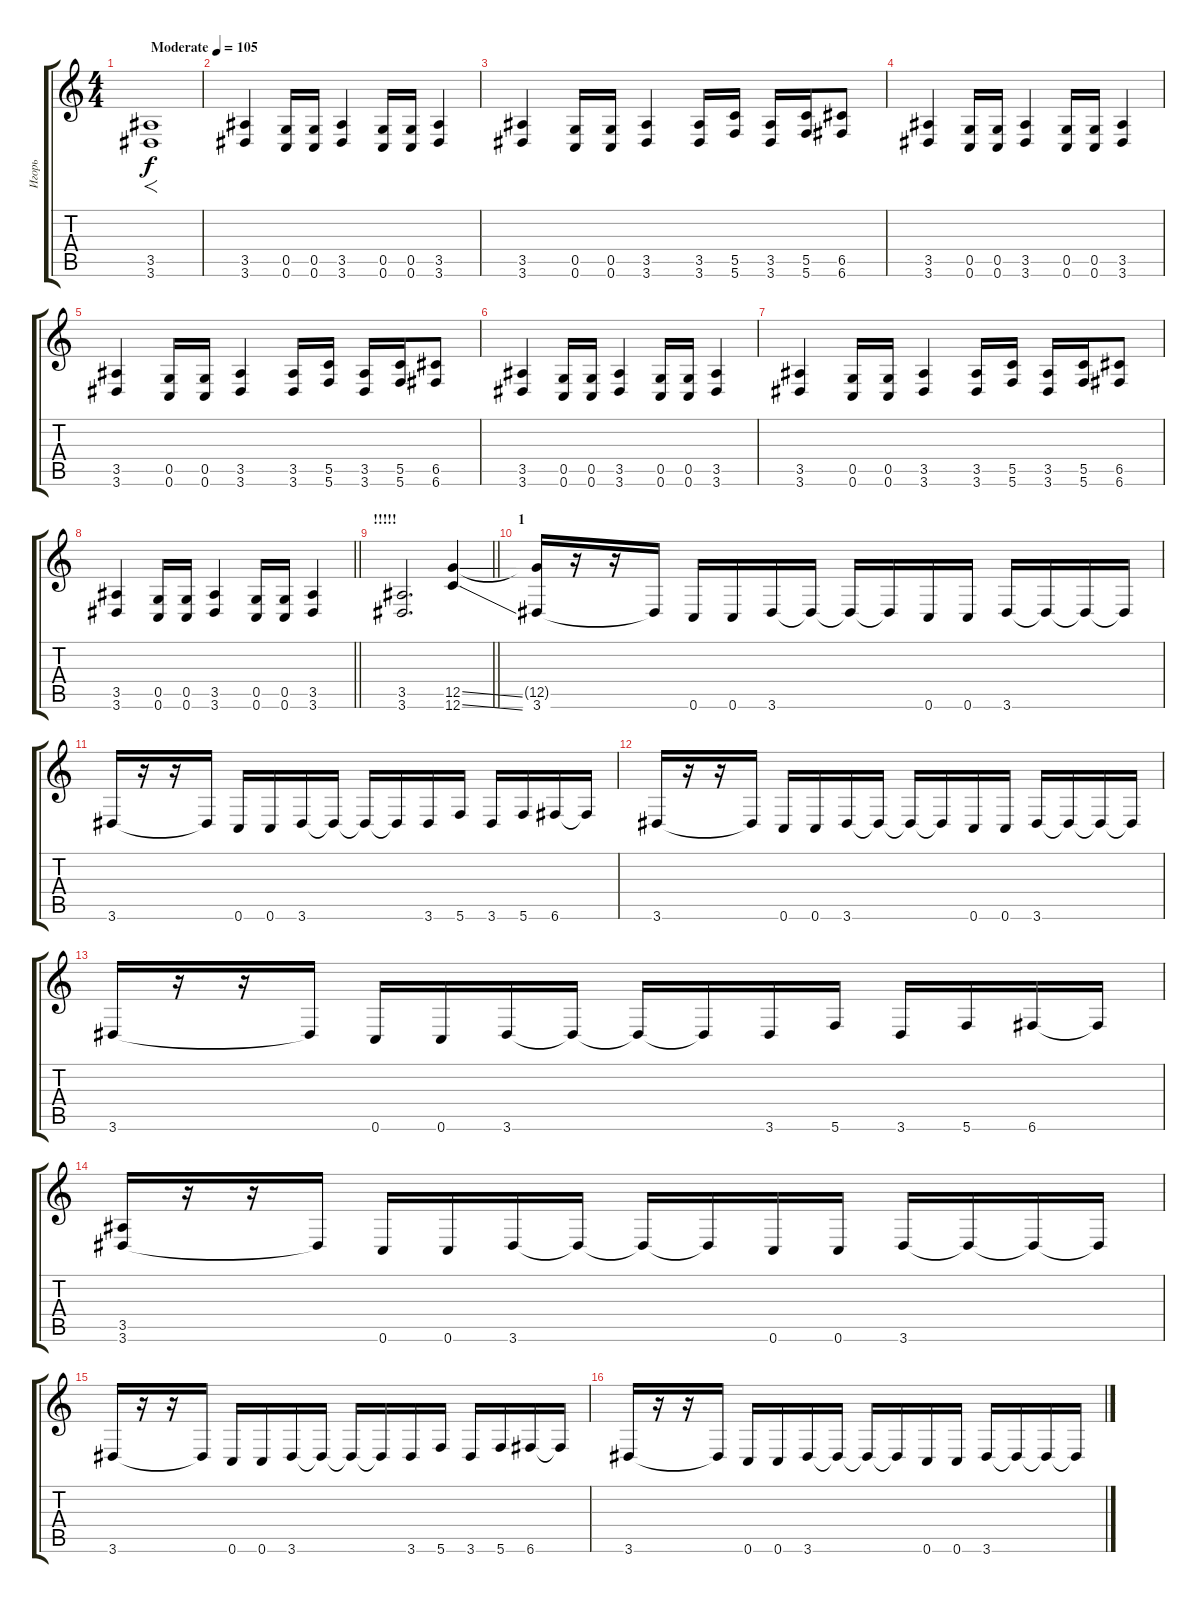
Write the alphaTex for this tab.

\track ("Игорь" "Игорь") {instrument distortionguitar}
\staff {score tabs}
\tuning (D4 A3 F3 C3 G2 C2) {hide}
\ts (4 4)
\tempo (105 "Moderate")
\clef g2
\ks c
(3.5 3.6).1{f dy f instrument distortionguitar} |
(3.5 3.6).4 (0.5 0.6).16 (0.5 0.6).16 (3.5 3.6).4 (0.5 0.6).16 (0.5 0.6).16 (3.5 3.6).4 |
(3.5 3.6).4 (0.5 0.6).16 (0.5 0.6).16 (3.5 3.6).4 (3.5 3.6).16 (5.5 5.6).16 (3.5 3.6).16 (5.5 5.6).16 (6.5 6.6).8 |
(3.5 3.6).4 (0.5 0.6).16 (0.5 0.6).16 (3.5 3.6).4 (0.5 0.6).16 (0.5 0.6).16 (3.5 3.6).4 |
(3.5 3.6).4 (0.5 0.6).16 (0.5 0.6).16 (3.5 3.6).4 (3.5 3.6).16 (5.5 5.6).16 (3.5 3.6).16 (5.5 5.6).16 (6.5 6.6).8 |
(3.5 3.6).4 (0.5 0.6).16 (0.5 0.6).16 (3.5 3.6).4 (0.5 0.6).16 (0.5 0.6).16 (3.5 3.6).4 |
(3.5 3.6).4 (0.5 0.6).16 (0.5 0.6).16 (3.5 3.6).4 (3.5 3.6).16 (5.5 5.6).16 (3.5 3.6).16 (5.5 5.6).16 (6.5 6.6).8 |
\barLineRight lightlight
(3.5 3.6).4 (0.5 0.6).16 (0.5 0.6).16 (3.5 3.6).4 (0.5 0.6).16 (0.5 0.6).16 (3.5 3.6).4 |
\section ("" "!!!!!")
\barLineRight lightlight
(3.5 3.6).2{d} (12.5{ss} 12.6{ss}).4 |
\section ("" "1")
(12.5{t} 3.6).16 r.16 r.16 3.6{t}.16 0.6.16 0.6.16 3.6.16 3.6{t}.16 3.6{t}.16 3.6{t}.16 0.6.16 0.6.16 3.6.16 3.6{t}.16 3.6{t}.16 3.6{t}.16 |
3.6.16 r.16 r.16 3.6{t}.16 0.6.16 0.6.16 3.6.16 3.6{t}.16 3.6{t}.16 3.6{t}.16 3.6.16 5.6.16 3.6.16 5.6.16 6.6.16 6.6{t}.16 |
3.6.16 r.16 r.16 3.6{t}.16 0.6.16 0.6.16 3.6.16 3.6{t}.16 3.6{t}.16 3.6{t}.16 0.6.16 0.6.16 3.6.16 3.6{t}.16 3.6{t}.16 3.6{t}.16 |
3.6.16 r.16 r.16 3.6{t}.16 0.6.16 0.6.16 3.6.16 3.6{t}.16 3.6{t}.16 3.6{t}.16 3.6.16 5.6.16 3.6.16 5.6.16 6.6.16 6.6{t}.16 |
(3.5 3.6).16 r.16 r.16 3.6{t}.16 0.6.16 0.6.16 3.6.16 3.6{t}.16 3.6{t}.16 3.6{t}.16 0.6.16 0.6.16 3.6.16 3.6{t}.16 3.6{t}.16 3.6{t}.16 |
3.6.16 r.16 r.16 3.6{t}.16 0.6.16 0.6.16 3.6.16 3.6{t}.16 3.6{t}.16 3.6{t}.16 3.6.16 5.6.16 3.6.16 5.6.16 6.6.16 6.6{t}.16 |
3.6.16 r.16 r.16 3.6{t}.16 0.6.16 0.6.16 3.6.16 3.6{t}.16 3.6{t}.16 3.6{t}.16 0.6.16 0.6.16 3.6.16 3.6{t}.16 3.6{t}.16 3.6{t}.16
